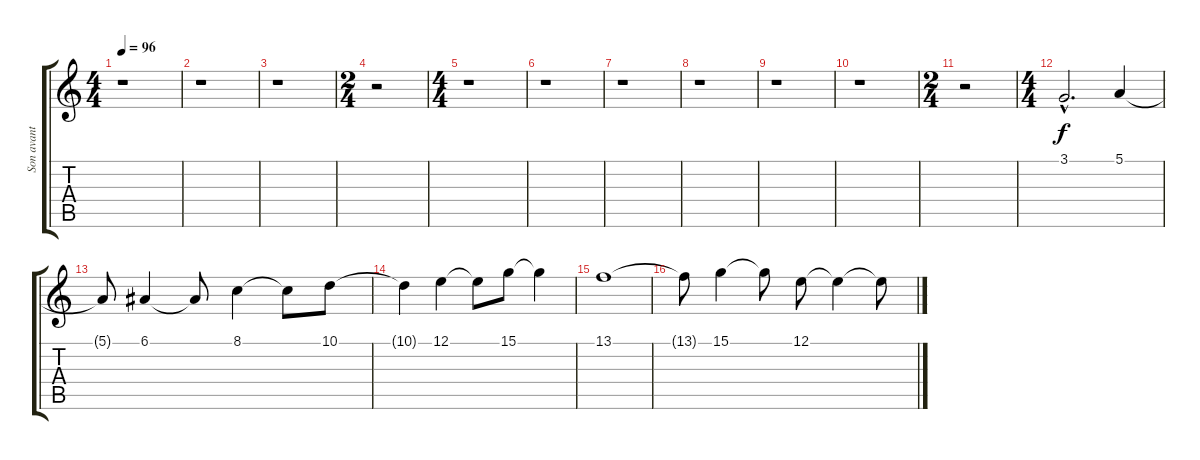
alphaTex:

\track ("Son avant" "Son avant") {instrument lead6voice}
\staff {score tabs}
\tuning (E4 B3 G3 D3 A2 E2) {hide}
\ts (4 4)
\tempo 96
\clef g2
\ks c
r.1{dy f} |
r.1 |
r.1 |
\ts (2 4)
r.2 |
\ts (4 4)
r.1 |
r.1 |
r.1 |
r.1 |
r.1 |
r.1 |
\ts (2 4)
r.2{volume 10 instrument fx5brightness} |
\ts (4 4)
3.1{hac}.2{d} 5.1.4 |
5.1{t}.8 6.1.4 6.1{t}.8 8.1.4 8.1{t}.8 10.1.8 |
10.1{t}.4 12.1.4 12.1{t}.8 15.1.8 15.1{t}.4 |
13.1.1 |
13.1{t}.8 15.1.4 15.1{t}.8 12.1.8 12.1{t}.4 12.1{t}.8
